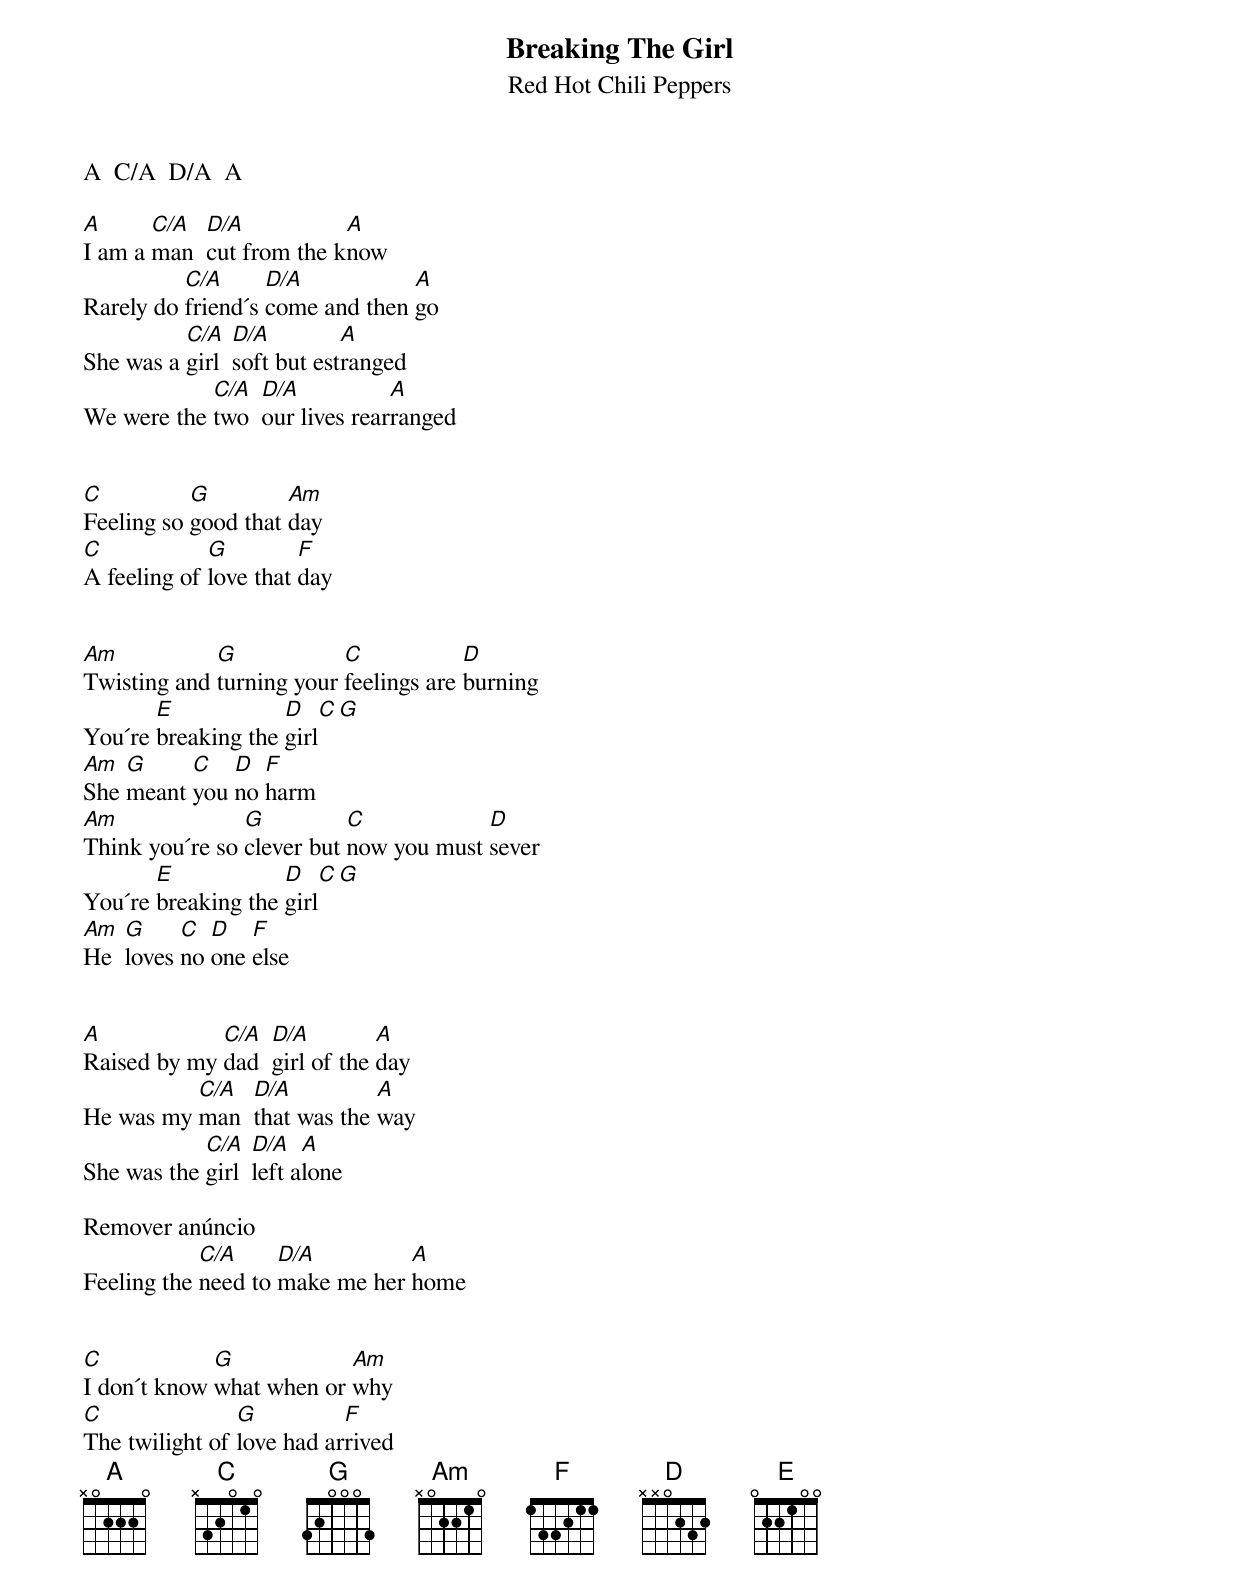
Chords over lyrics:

Breaking The Girl
Red Hot Chili Peppers


A  C/A  D/A  A

A      C/A  D/A           A
I am a man  cut from the know
          C/A      D/A           A
Rarely do friend´s come and then go
          C/A   D/A         A
She was a girl  soft but estranged
            C/A  D/A           A
We were the two  our lives rearranged


C          G         Am
Feeling so good that day
C            G         F
A feeling of love that day


Am           G            C            D
Twisting and turning your feelings are burning
       E            D     C   G
You´re breaking the girl
Am  G     C   D  F
She meant you no harm
Am              G          C            D
Think you´re so clever but now you must sever
       E            D     C   G
You´re breaking the girl
Am  G     C  D   F
He  loves no one else


A            C/A  D/A         A
Raised by my dad  girl of the day
          C/A  D/A          A
He was my man  that was the way
            C/A   D/A   A
She was the girl  left alone

Remover anúncio
            C/A     D/A         A
Feeling the need to make me her home


C            G            Am
I don´t know what when or why
C               G          F
The twilight of love had arrived
